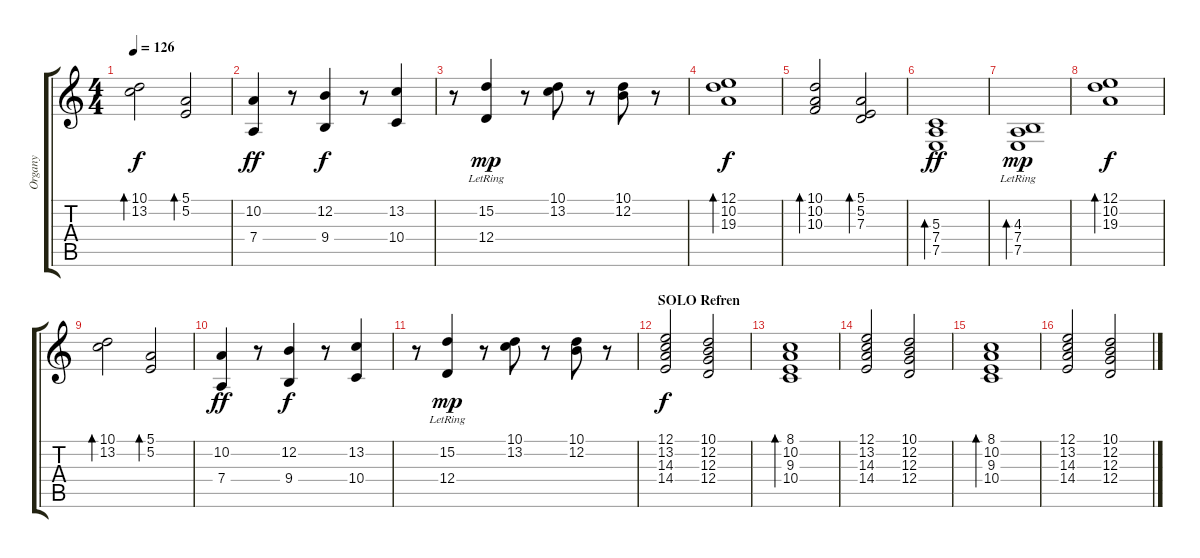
\track ("Organy" "Organy") {instrument electricpiano1}
\staff {score tabs}
\tuning (E4 B3 G3 D3 A2 E2) {hide}
\ts (4 4)
\tempo 126
\clef g2
\ks c
(10.1 13.2).2{bd 240 dy f} (5.1 5.2).2{bd 240} |
(10.2 7.4).4{dy ff} r.8 (12.2 9.4).4{dy f} r.8 (13.2 10.4).4 |
r.8 (15.2 12.4{lr}).4{dy mp} r.8 (10.1 13.2).8 r.8 (10.1 12.2).8 r.8 |
(12.1 10.2 19.3).1{bd 120 dy f} |
(10.1 10.2 10.3).2{bd 120} (5.1 5.2 7.3).2{bd 120} |
(5.3 7.4 7.5).1{bd 120 dy ff} |
(4.3 7.4{lr} 7.5).1{bd 120 dy mp} |
(12.1 10.2 19.3).1{bd 120 dy f} |
(10.1 13.2).2{bd 240} (5.1 5.2).2{bd 240} |
(10.2 7.4).4{dy ff} r.8 (12.2 9.4).4{dy f} r.8 (13.2 10.4).4 |
r.8 (15.2 12.4{lr}).4{dy mp} r.8 (10.1 13.2).8 r.8 (10.1 12.2).8 r.8 |
\section ("" "SOLO Refren")
(12.1 13.2 14.3 14.4).2{dy f} (10.1 12.2 12.3 12.4).2 |
(8.1 10.2 9.3 10.4).1{bd 120} |
(12.1 13.2 14.3 14.4).2 (10.1 12.2 12.3 12.4).2 |
(8.1 10.2 9.3 10.4).1{bd 120} |
(12.1 13.2 14.3 14.4).2 (10.1 12.2 12.3 12.4).2
